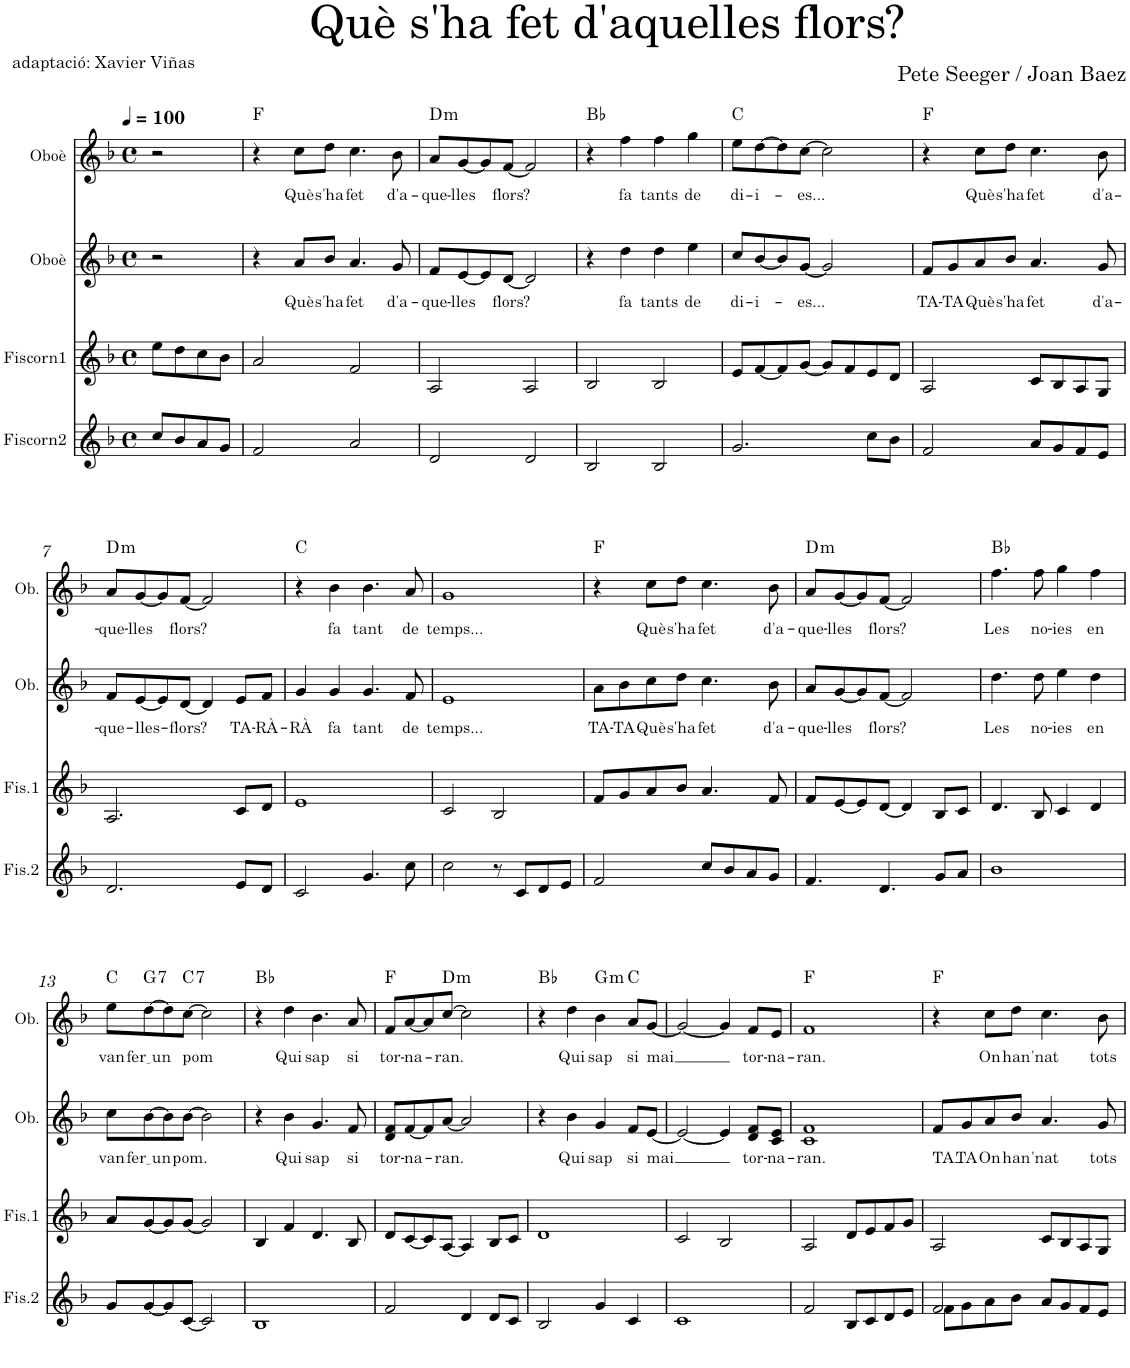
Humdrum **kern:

**kern	**kern	**kern	**text	**kern	**text	**harte
*part4	*part3	*part2	*part2	*part1	*part1	*part1
*staff4	*staff3	*staff2	*staff2	*staff1	*staff1	*
*I"Fiscorn2	*I"Fiscorn1	*I"Oboè	*	*I"Oboè	*	*
*I'Fis.2	*I'Fis.1	*I'Ob.	*	*I'Ob.	*	*
*clefG2	*clefG2	*clefG2	*	*clefG2	*	*
*k[b-]	*k[b-]	*k[b-]	*	*k[b-]	*	*
*M4/4	*M4/4	*M4/4	*	*M4/4	*	*
*met(c)	*met(c)	*met(c)	*	*met(c)	*	*
*MM100	*MM100	*MM100	*	*MM100	*	*
=1	=1	=1	=1	=1	=1	=1
8cc/L	8ee\L	2r	.	2r	.	.
8b-/	8dd\	.	.	.	.	.
8a/	8cc\	.	.	.	.	.
8g/J	8b-\J	.	.	.	.	.
=2	=2	=2	=2	=2	=2	=2
2f/	2a/	4r	.	4r	.	F:maj
!	!	!	!LO:LY:b	!	!LO:LY:b	!
.	.	8a/L	Què	8cc\L	Què	.
!	!	!	!LO:LY:b	!	!LO:LY:b	!
.	.	8b-/J	s'ha	8dd\J	s'ha	.
!	!	!	!LO:LY:b	!	!LO:LY:b	!
2a/	2f/	4.a/	fet	4.cc\	fet	.
!	!	!	!LO:LY:b	!	!LO:LY:b	!
.	.	8g/	d'a-	8b-\	d'a-	.
=3	=3	=3	=3	=3	=3	=3
!	!	!	!LO:LY:b	!	!LO:LY:b	!LO:H:kt=m
2d/	2A/	8f/L	-que-	8a/L	-que-	D:min
!	!	!	!LO:LY:b	!	!LO:LY:b	!
.	.	[8e/	-lles	[8g/	-lles	.
.	.	8e/]	.	8g/]	.	.
!	!	!	!LO:LY:b	!	!LO:LY:b	!
.	.	[8d/J	flors?	[8f/J	flors?	.
2d/	2A/	2d/]	.	2f/]	.	.
=4	=4	=4	=4	=4	=4	=4
2B-/	2B-/	4r	.	4r	.	Bb:maj
!	!	!	!LO:LY:b	!	!LO:LY:b	!
.	.	4dd\	fa	4ff\	fa	.
!	!	!	!LO:LY:b	!	!LO:LY:b	!
2B-/	2B-/	4dd\	tants	4ff\	tants	.
!	!	!	!LO:LY:b	!	!LO:LY:b	!
.	.	4ee\	de	4gg\	de	.
=5	=5	=5	=5	=5	=5	=5
!	!	!	!LO:LY:b	!	!LO:LY:b	!
2.g/	8e/L	8cc/L	di-	8ee\L	di-	C:maj
!	!	!	!LO:LY:b	!	!LO:LY:b	!
.	[8f/	[8b-/	-i-	[8dd\	-i-	.
.	8f/]	8b-/]	.	8dd\]	.	.
!	!	!	!LO:LY:b	!	!LO:LY:b	!
.	[8g/J	[8g/J	-es...	[8cc\J	-es...	.
.	8g/L]	2g/]	.	2cc\]	.	.
.	8f/	.	.	.	.	.
8cc\L	8e/	.	.	.	.	.
8b-\J	8d/J	.	.	.	.	.
=6	=6	=6	=6	=6	=6	=6
!	!	!	!LO:LY:b	!	!	!
2f/	2A/	8f/L	TA-	4r	.	F:maj
!	!	!	!LO:LY:b	!	!	!
.	.	8g/	-TA	.	.	.
!	!	!	!LO:LY:b	!	!LO:LY:b	!
.	.	8a/	Què	8cc\L	Què	.
!	!	!	!LO:LY:b	!	!LO:LY:b	!
.	.	8b-/J	s'ha	8dd\J	s'ha	.
!	!	!	!LO:LY:b	!	!LO:LY:b	!
8a/L	8c/L	4.a/	fet	4.cc\	fet	.
8g/	8B-/	.	.	.	.	.
8f/	8A/	.	.	.	.	.
!	!	!	!LO:LY:b	!	!LO:LY:b	!
8e/J	8G/J	8g/	d'a-	8b-\	d'a-	.
!!LO:LB:g=z
=7	=7	=7	=7	=7	=7	=7
!	!	!	!LO:LY:b	!	!LO:LY:b	!LO:H:kt=m
2.d/	2.A/	8f/L	-que-	8a/L	-que-	D:min
!	!	!	!LO:LY:b	!	!LO:LY:b	!
.	.	[8e/	-lles-	[8g/	-lles	.
.	.	8e/]	.	8g/]	.	.
!	!	!	!LO:LY:b	!	!LO:LY:b	!
.	.	[8d/J	-flors?	[8f/J	flors?	.
.	.	4d/]	.	2f/]	.	.
!	!	!	!LO:LY:b	!	!	!
8e/L	8c/L	8e/L	TA-	.	.	.
!	!	!	!LO:LY:b	!	!	!
8d/J	8d/J	8f/J	-RÀ-	.	.	.
=8	=8	=8	=8	=8	=8	=8
!	!	!	!LO:LY:b	!	!	!
2c/	1e	4g/	-RÀ	4r	.	C:maj
!	!	!	!LO:LY:b	!	!LO:LY:b	!
.	.	4g/	fa	4b-\	fa	.
!	!	!	!LO:LY:b	!	!LO:LY:b	!
4.g/	.	4.g/	tant	4.b-\	tant	.
!	!	!	!LO:LY:b	!	!LO:LY:b	!
8cc\	.	8f/	de	8a/	de	.
=9	=9	=9	=9	=9	=9	=9
!	!	!	!LO:LY:b	!	!LO:LY:b	!
2cc\	2c/	1e	temps...	1g	temps...	.
8r	2B-/	.	.	.	.	.
8c/L	.	.	.	.	.	.
8d/	.	.	.	.	.	.
8e/J	.	.	.	.	.	.
=10	=10	=10	=10	=10	=10	=10
!	!	!	!LO:LY:b	!	!	!
2f/	8f/L	8a\L	TA-	4r	.	F:maj
!	!	!	!LO:LY:b	!	!	!
.	8g/	8b-\	-TA	.	.	.
!	!	!	!LO:LY:b	!	!LO:LY:b	!
.	8a/	8cc\	Què	8cc\L	Què	.
!	!	!	!LO:LY:b	!	!LO:LY:b	!
.	8b-/J	8dd\J	s'ha	8dd\J	s'ha	.
!	!	!	!LO:LY:b	!	!LO:LY:b	!
8cc/L	4.a/	4.cc\	fet	4.cc\	fet	.
8b-/	.	.	.	.	.	.
8a/	.	.	.	.	.	.
!	!	!	!LO:LY:b	!	!LO:LY:b	!
8g/J	8f/	8b-\	d'a-	8b-\	d'a-	.
=11	=11	=11	=11	=11	=11	=11
!	!	!	!LO:LY:b	!	!LO:LY:b	!LO:H:kt=m
4.f/	8f/L	8a/L	-que-	8a/L	-que-	D:min
!	!	!	!LO:LY:b	!	!LO:LY:b	!
.	[8e/	[8g/	-lles	[8g/	-lles	.
.	8e/]	8g/]	.	8g/]	.	.
!	!	!	!LO:LY:b	!	!LO:LY:b	!
4.d/	[8d/J	[8f/J	flors?	[8f/J	flors?	.
.	4d/]	2f/]	.	2f/]	.	.
8g/L	8B-/L	.	.	.	.	.
8a/J	8c/J	.	.	.	.	.
=12	=12	=12	=12	=12	=12	=12
!	!	!	!LO:LY:b	!	!LO:LY:b	!
1b-	4.d/	4.dd\	Les	4.ff\	Les	Bb:maj
!	!	!	!LO:LY:b	!	!LO:LY:b	!
.	8B-/	8dd\	no-	8ff\	no-	.
!	!	!	!LO:LY:b	!	!LO:LY:b	!
.	4c/	4ee\	-ies	4gg\	-ies	.
!	!	!	!LO:LY:b	!	!LO:LY:b	!
.	4d/	4dd\	en	4ff\	en	.
!!LO:LB:g=z
=13	=13	=13	=13	=13	=13	=13
!	!	!	!LO:LY:b	!	!LO:LY:b	!
8g/L	8a/L	8cc\L	van	8ee\L	van	C:maj
!	!	!	!LO:LY:b	!	!LO:LY:b	!LO:H:kt=7
[8g/	[8g/	[8b-\	fer un	[8dd\	fer un	G:7
8g/]	8g/]	8b-\]	.	8dd\]	.	.
!	!	!	!LO:LY:b	!	!LO:LY:b	!LO:H:kt=7
[8c/J	[8g/J	[8b-\J	pom.	[8cc\J	pom	C:7
2c/]	2g/]	2b-\]	.	2cc\]	.	.
=14	=14	=14	=14	=14	=14	=14
1B-	4B-/	4r	.	4r	.	Bb:maj
!	!	!	!LO:LY:b	!	!LO:LY:b	!
.	4f/	4b-\	Qui	4dd\	Qui	.
!	!	!	!LO:LY:b	!	!LO:LY:b	!
.	4.d/	4.g/	sap	4.b-\	sap	.
!	!	!	!LO:LY:b	!	!LO:LY:b	!
.	8B-/	8f/	si	8a/	si	.
=15	=15	=15	=15	=15	=15	=15
!	!	!	!LO:LY:b	!	!LO:LY:b	!
2f/	8d/L	8d/ 8f/L	tor-	8f/L	tor-	F:maj
!	!	!	!LO:LY:b	!	!LO:LY:b	!
.	[8c/	[8f/	-na-	[8a/	-na-	.
.	8c/]	8f/]	.	8a/]	.	.
!	!	!	!LO:LY:b	!	!LO:LY:b	!LO:H:kt=m
.	[8A/J	[8a/J	-ran.	[8cc/J	-ran.	D:min
4d/	4A/]	2a/]	.	2cc\]	.	.
8d/L	8B-/L	.	.	.	.	.
8c/J	8c/J	.	.	.	.	.
=16	=16	=16	=16	=16	=16	=16
2B-/	1d	4r	.	4r	.	Bb:maj
!	!	!	!LO:LY:b	!	!LO:LY:b	!
.	.	4b-\	Qui	4dd\	Qui	.
!	!	!	!LO:LY:b	!	!LO:LY:b	!LO:H:kt=m
4g/	.	4g/	sap	4b-\	sap	G:min
!	!	!	!LO:LY:b	!	!LO:LY:b	!
4c/	.	8f/L	si	8a/L	si	C:maj
!	!	!	!LO:LY:b	!	!LO:LY:b	!
.	.	[8e/J	mai	[8g/J	mai	.
=17	=17	=17	=17	=17	=17	=17
1c	2c/	2e/_	.	2g/_	.	.
.	2B-/	4e/]	.	4g/]	.	.
!	!	!	!LO:LY:b	!	!LO:LY:b	!
.	.	8d/ 8f/L	tor-	8f/L	tor-	.
!	!	!	!LO:LY:b	!	!LO:LY:b	!
.	.	8c/ 8e/J	-na-	8e/J	-na-	.
=18	=18	=18	=18	=18	=18	=18
!	!	!	!LO:LY:b	!	!LO:LY:b	!
2f/	2A/	1c 1f	-ran.	1f	-ran.	F:maj
8B-/L	8d/L	.	.	.	.	.
8c/	8e/	.	.	.	.	.
8d/	8f/	.	.	.	.	.
8e/J	8g/J	.	.	.	.	.
=19	=19	=19	=19	=19	=19	=19
*^	*	*	*	*	*	*
!	!	!	!	!LO:LY:b	!	!	!
2f/	8f\L	2A/	8f/L	TA	4r	.	F:maj
!	!	!	!	!LO:LY:b	!	!	!
.	8g\	.	8g/	TA	.	.	.
!	!	!	!	!LO:LY:b	!	!LO:LY:b	!
.	8a\	.	8a/	On	8cc\L	On	.
!	!	!	!	!LO:LY:b	!	!LO:LY:b	!
.	8b-\J	.	8b-/J	han	8dd\J	han	.
!	!	!	!	!LO:LY:b	!	!LO:LY:b	!
8a/L	2ryy	8c/L	4.a/	'nat	4.cc\	'nat	.
8g/	.	8B-/	.	.	.	.	.
8f/	.	8A/	.	.	.	.	.
!	!	!	!	!LO:LY:b	!	!LO:LY:b	!
8e/J	.	8G/J	8g/	tots	8b-\	tots	.
*v	*v	*	*	*	*	*	*
=	=	=	=	=	=	=
*-	*-	*-	*-	*-	*-	*-
